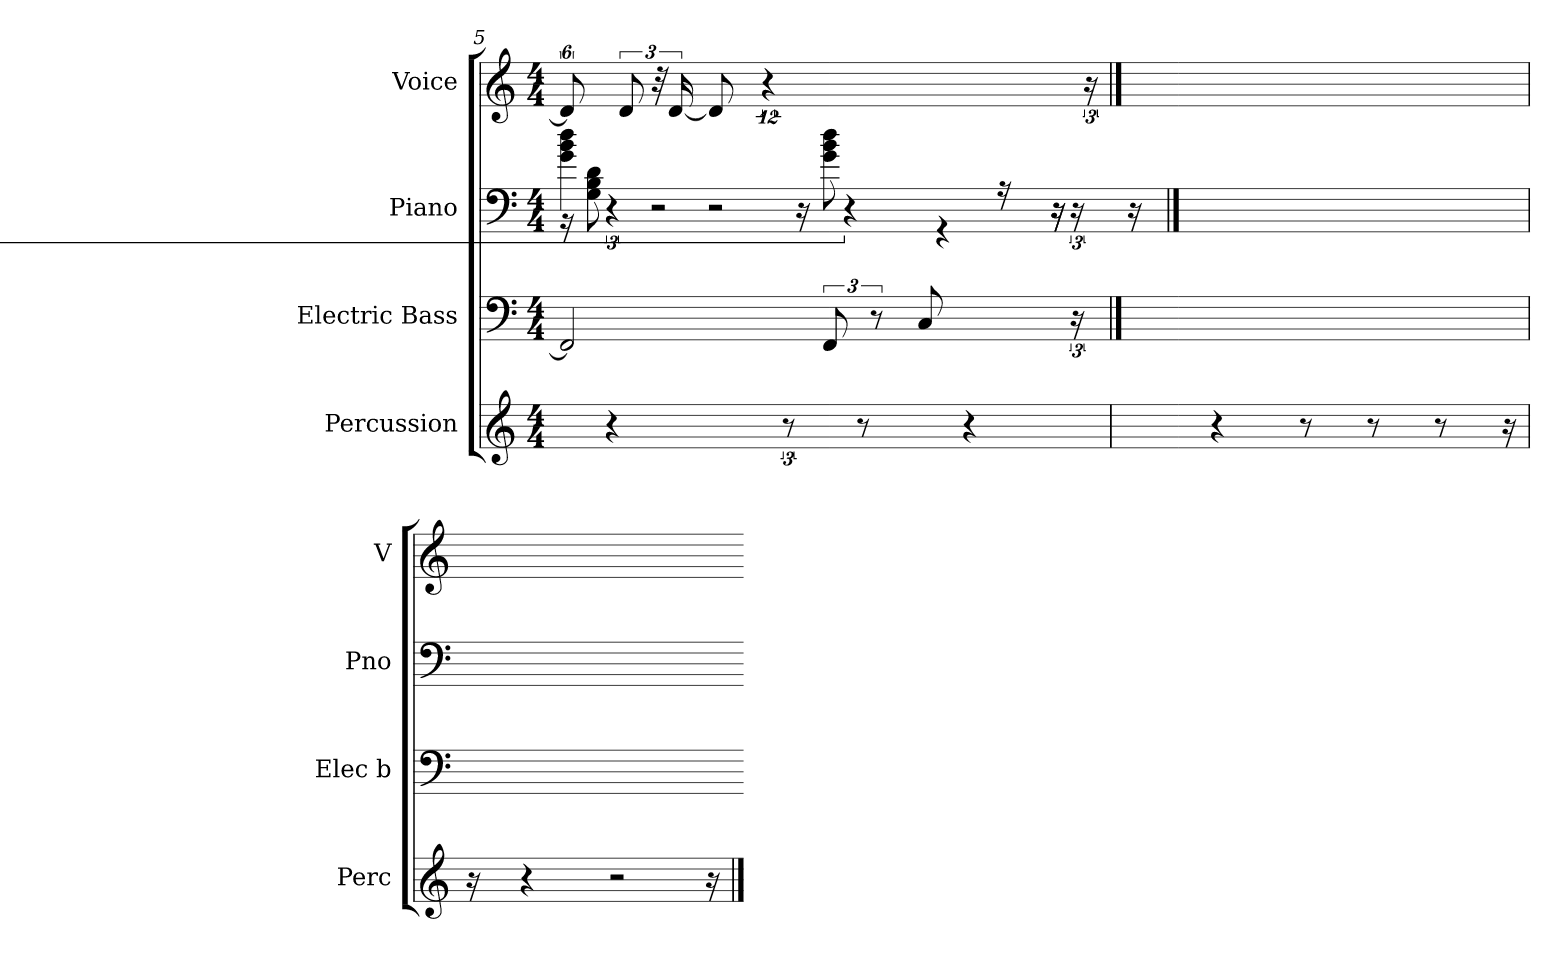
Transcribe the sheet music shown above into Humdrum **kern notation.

**kern	**kern	**kern	**kern
*part4	*part3	*part2	*part1
*staff4	*staff3	*staff2	*staff1
*I"Percussion	*I"Electric Bass	*I"Piano	*I"Voice
*I'Perc	*I'Elec b	*I'Pno	*I'V
*clefG2	*clefF4	*clefF4	*clefG2
*M4/4	*M4/4	*M4/4	*M4/4
=5	=5	=5	=5
*	*	*^	*
*	*	*	*^	*
*	*	*	*	*^	*
12R	2FF]	24%13ryy	4g 4b 4dd	12ryy	16r	48%5d]
.	.	.	.	.	8G 8B 8d	.
4r	.	.	.	6r	.	.
.	.	.	.	.	.	12d
.	.	.	.	.	2r	48r
.	.	.	.	.	.	[24d
.	.	.	8.ryy	2r	.	8d]
12R	.	.	.	.	.	.
.	.	.	.	.	.	48%11r
12r	.	.	.	.	.	.
.	.	.	16r	.	.	.
16R	12FF	.	8g 8b 8dd	.	.	.
.	.	48r	.	.	.	.
8r	.	4.ryy	.	.	.	.
.	12r	.	.	.	.	.
.	.	.	.	.	.	4.ryy
.	.	.	4ryy	.	.	.
.	8C	.	.	.	.	.
16R	.	.	.	.	4r	.
4r	.	.	.	16ryy	.	.
.	6ryy	.	.	.	.	.
.	.	.	.	16r	.	.
.	.	.	16ryy	12ryy	.	.
.	.	16r	16r	.	16r	.
.	24r	.	.	24r	.	.
.	.	.	.	.	.	24r
48ryy	48ryy	48ryy	48ryy	48ryy	48ryy	.
*	*	*v	*v	*v	*v	*
=	==	==	==
16R	1ryy	1ryy	1ryy
4r	.	.	.
16R	.	.	.
8r	.	.	.
16R	.	.	.
8r	.	.	.
16R	.	.	.
8r	.	.	.
16R	.	.	.
16r	.	.	.
=	=	=	=
16r	1ryy	1ryy	1ryy
16R	.	.	.
4r	.	.	.
16R	.	.	.
2r	.	.	.
16r	.	.	.
==	=	=	=
*-	*-	*-	*-
